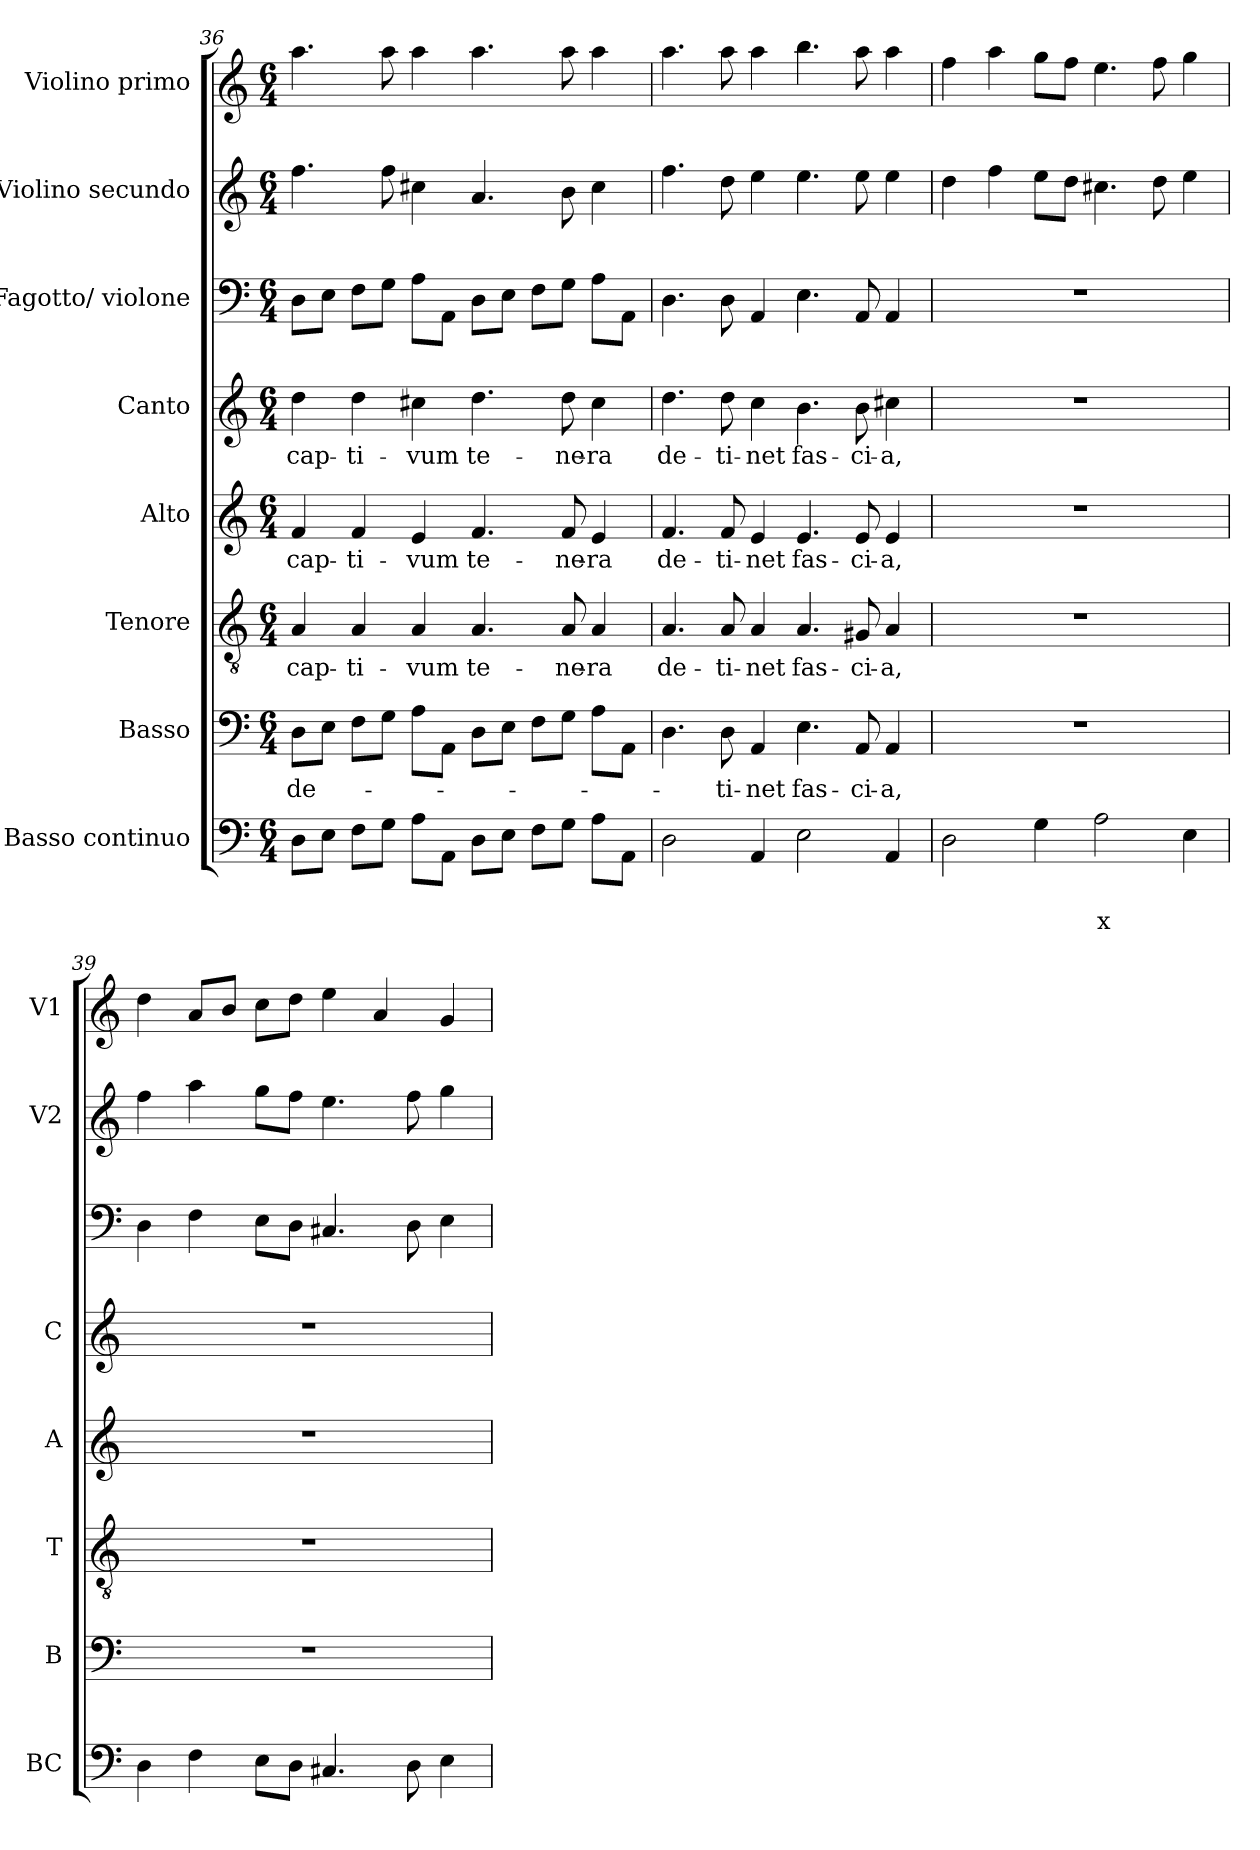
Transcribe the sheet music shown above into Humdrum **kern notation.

**kern	**text	**text	**kern	**text	**kern	**text	**kern	**text	**kern	**text	**kern	**kern	**kern
*part8	*part8	*part8	*part7	*part7	*part6	*part6	*part5	*part5	*part4	*part4	*part3	*part2	*part1
*staff8	*staff8	*staff8	*staff7	*staff7	*staff6	*staff6	*staff5	*staff5	*staff4	*staff4	*staff3	*staff2	*staff1
*I"Basso continuo	*	*	*I"Basso	*	*I"Tenore	*	*I"Alto	*	*I"Canto	*	*I"Fagotto/ violone	*I"Violino secundo	*I"Violino primo
*I'BC	*	*	*I'B	*	*I'T	*	*I'A	*	*I'C	*	*	*I'V2	*I'V1
!!LO:LB:g=z
*clefF4	*	*	*clefF4	*	*clefGv2	*	*clefG2	*	*clefG2	*	*clefF4	*clefG2	*clefG2
*k[]	*	*	*k[]	*	*k[]	*	*k[]	*	*k[]	*	*k[]	*k[]	*k[]
*C:	*	*	*C:	*	*C:	*	*C:	*	*C:	*	*C:	*C:	*C:
*M6/4	*	*	*M6/4	*	*M6/4	*	*M6/4	*	*M6/4	*	*M6/4	*M6/4	*M6/4
=36	=36	=36	=36	=36	=36	=36	=36	=36	=36	=36	=36	=36	=36
!	!	!	!	!LO:LY:b	!	!LO:LY:b	!	!LO:LY:b	!	!LO:LY:b	!	!	!
8D\L	.	.	8D\L	de-	4A/	cap-	4f/	cap-	4dd\	cap-	8D\L	4.ff\	4.aa\
8E\J	.	.	8E\J	.	.	.	.	.	.	.	8E\J	.	.
!	!	!	!	!	!	!LO:LY:b	!	!LO:LY:b	!	!LO:LY:b	!	!	!
8F\L	.	.	8F\L	.	4A/	-ti-	4f/	-ti-	4dd\	-ti-	8F\L	.	.
8G\J	.	.	8G\J	.	.	.	.	.	.	.	8G\J	8ff\	8aa\
!	!	!	!	!	!	!LO:LY:b	!	!LO:LY:b	!	!LO:LY:b	!	!	!
8A\L	.	.	8A\L	.	4A/	-vum	4e/	-vum	4cc#X\	-vum	8A\L	4cc#X\	4aa\
8AA\J	.	.	8AA\J	.	.	.	.	.	.	.	8AA\J	.	.
!	!	!	!	!	!	!LO:LY:b	!	!LO:LY:b	!	!LO:LY:b	!	!	!
8D\L	.	.	8D\L	.	4.A/	te-	4.f/	te-	4.dd\	te-	8D\L	4.a/	4.aa\
8E\J	.	.	8E\J	.	.	.	.	.	.	.	8E\J	.	.
8F\L	.	.	8F\L	.	.	.	.	.	.	.	8F\L	.	.
!	!	!	!	!	!	!LO:LY:b	!	!LO:LY:b	!	!LO:LY:b	!	!	!
8G\J	.	.	8G\J	.	8A/	-ne-	8f/	-ne-	8dd\	-ne-	8G\J	8b\	8aa\
!	!	!	!	!	!	!LO:LY:b	!	!LO:LY:b	!	!LO:LY:b	!	!	!
8A\L	.	.	8A\L	.	4A/	-ra	4e/	-ra	4cc#\	-ra	8A\L	4cc#\	4aa\
8AA\J	.	.	8AA\J	.	.	.	.	.	.	.	8AA\J	.	.
=37	=37	=37	=37	=37	=37	=37	=37	=37	=37	=37	=37	=37	=37
!	!	!	!	!	!	!LO:LY:b	!	!LO:LY:b	!	!LO:LY:b	!	!	!
2D\	.	.	4.D\	.	4.A/	de-	4.f/	de-	4.dd\	de-	4.D\	4.ff\	4.aa\
!	!	!	!	!LO:LY:b	!	!LO:LY:b	!	!LO:LY:b	!	!LO:LY:b	!	!	!
.	.	.	8D\	-ti-	8A/	-ti-	8f/	-ti-	8dd\	-ti-	8D\	8dd\	8aa\
!	!	!	!	!LO:LY:b	!	!LO:LY:b	!	!LO:LY:b	!	!LO:LY:b	!	!	!
4AA/	.	.	4AA/	-net	4A/	-net	4e/	-net	4cc\	-net	4AA/	4ee\	4aa\
!	!	!	!	!LO:LY:b	!	!LO:LY:b	!	!LO:LY:b	!	!LO:LY:b	!	!	!
2E\	.	.	4.E\	fas-	4.A/	fas-	4.e/	fas-	4.b\	fas-	4.E\	4.ee\	4.bb\
!	!	!	!	!LO:LY:b	!	!LO:LY:b	!	!LO:LY:b	!	!LO:LY:b	!	!	!
.	.	.	8AA/	-ci-	8G#X/	-ci-	8e/	-ci-	8b\	-ci-	8AA/	8ee\	8aa\
!	!	!	!	!LO:LY:b	!	!LO:LY:b	!	!LO:LY:b	!	!LO:LY:b	!	!	!
4AA/	.	.	4AA/	-a,	4A/	-a,	4e/	-a,	4cc#X\	-a,	4AA/	4ee\	4aa\
=38	=38	=38	=38	=38	=38	=38	=38	=38	=38	=38	=38	=38	=38
2D\	.	.	1.r	.	1.r	.	1.r	.	1.r	.	1.r	4dd\	4ff\
.	.	.	.	.	.	.	.	.	.	.	.	4ff\	4aa\
4G\	.	.	.	.	.	.	.	.	.	.	.	8ee\L	8gg\L
.	.	.	.	.	.	.	.	.	.	.	.	8dd\J	8ff\J
!	!	!LO:LY:b	!	!	!	!	!	!	!	!	!	!	!
2A\	.	x	.	.	.	.	.	.	.	.	.	4.cc#X\	4.ee\
.	.	.	.	.	.	.	.	.	.	.	.	8dd\	8ff\
4E\	.	.	.	.	.	.	.	.	.	.	.	4ee\	4gg\
=39	=39	=39	=39	=39	=39	=39	=39	=39	=39	=39	=39	=39	=39
4D\	.	.	1.r	.	1.r	.	1.r	.	1.r	.	4D\	4ff\	4dd\
4F\	.	.	.	.	.	.	.	.	.	.	4F\	4aa\	8a/L
.	.	.	.	.	.	.	.	.	.	.	.	.	8b/J
8E\L	.	.	.	.	.	.	.	.	.	.	8E\L	8gg\L	8cc\L
8D\J	.	.	.	.	.	.	.	.	.	.	8D\J	8ff\J	8dd\J
4.C#X/	.	.	.	.	.	.	.	.	.	.	4.C#X/	4.ee\	4ee\
.	.	.	.	.	.	.	.	.	.	.	.	.	4a/
8D\	.	.	.	.	.	.	.	.	.	.	8D\	8ff\	.
4E\	.	.	.	.	.	.	.	.	.	.	4E\	4gg\	4g/
=	=	=	=	=	=	=	=	=	=	=	=	=	=
*-	*-	*-	*-	*-	*-	*-	*-	*-	*-	*-	*-	*-	*-
